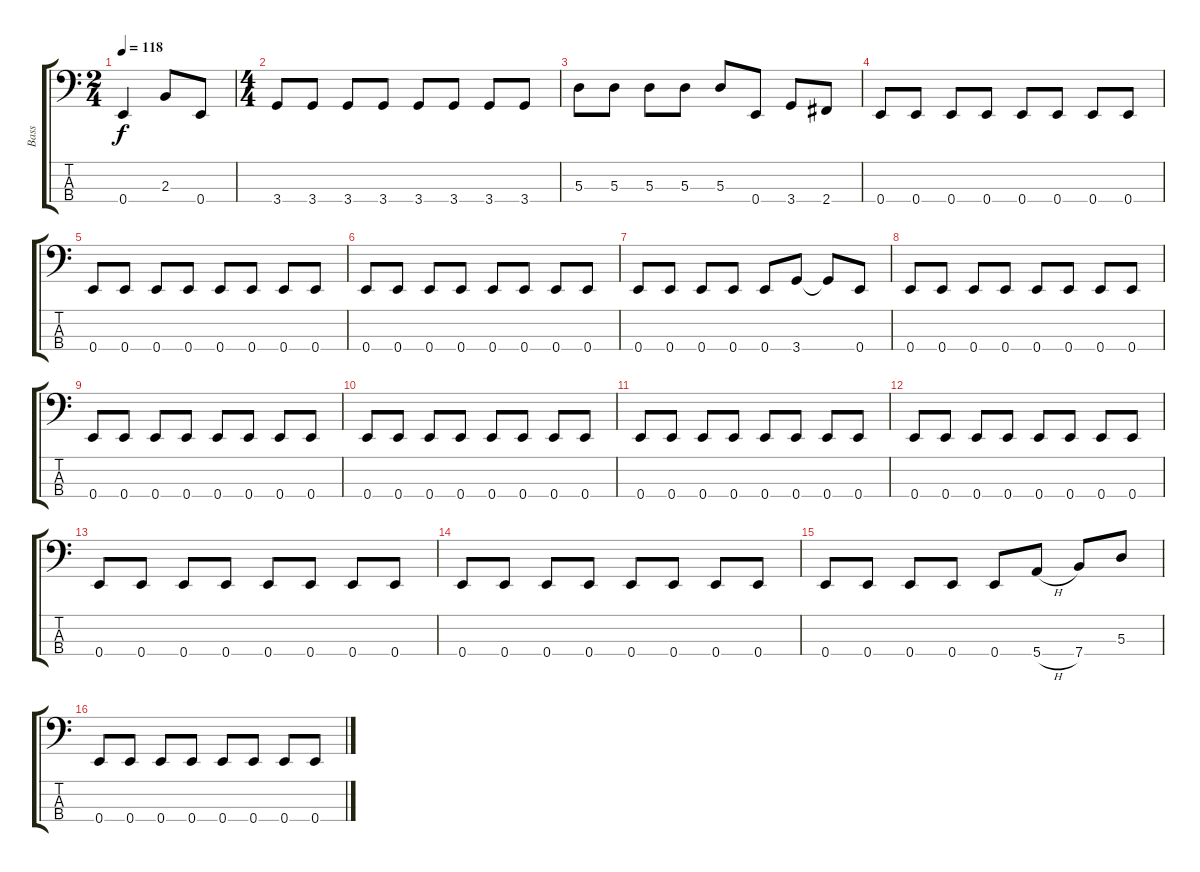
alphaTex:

\track ("Bass" "Bass") {instrument electricbassfinger}
\staff {score tabs}
\tuning (G2 D2 A1 E1) {hide}
\ts (2 4)
\tempo 118
\clef f4
\ks c
0.4.4{dy f} 2.3.8 0.4.8 |
\ts (4 4)
3.4.8 3.4.8 3.4.8 3.4.8 3.4.8 3.4.8 3.4.8 3.4.8 |
5.3.8 5.3.8 5.3.8 5.3.8 5.3.8 0.4.8 3.4.8 2.4.8 |
0.4.8 0.4.8 0.4.8 0.4.8 0.4.8 0.4.8 0.4.8 0.4.8 |
0.4.8 0.4.8 0.4.8 0.4.8 0.4.8 0.4.8 0.4.8 0.4.8 |
0.4.8 0.4.8 0.4.8 0.4.8 0.4.8 0.4.8 0.4.8 0.4.8 |
0.4.8 0.4.8 0.4.8 0.4.8 0.4.8 3.4.8 3.4{t}.8 0.4.8 |
0.4.8 0.4.8 0.4.8 0.4.8 0.4.8 0.4.8 0.4.8 0.4.8 |
0.4.8 0.4.8 0.4.8 0.4.8 0.4.8 0.4.8 0.4.8 0.4.8 |
0.4.8 0.4.8 0.4.8 0.4.8 0.4.8 0.4.8 0.4.8 0.4.8 |
0.4.8 0.4.8 0.4.8 0.4.8 0.4.8 0.4.8 0.4.8 0.4.8 |
0.4.8 0.4.8 0.4.8 0.4.8 0.4.8 0.4.8 0.4.8 0.4.8 |
0.4.8 0.4.8 0.4.8 0.4.8 0.4.8 0.4.8 0.4.8 0.4.8 |
0.4.8 0.4.8 0.4.8 0.4.8 0.4.8 0.4.8 0.4.8 0.4.8 |
0.4.8 0.4.8 0.4.8 0.4.8 0.4.8 5.4{h}.8 7.4.8 5.3.8 |
0.4.8 0.4.8 0.4.8 0.4.8 0.4.8 0.4.8 0.4.8 0.4.8
